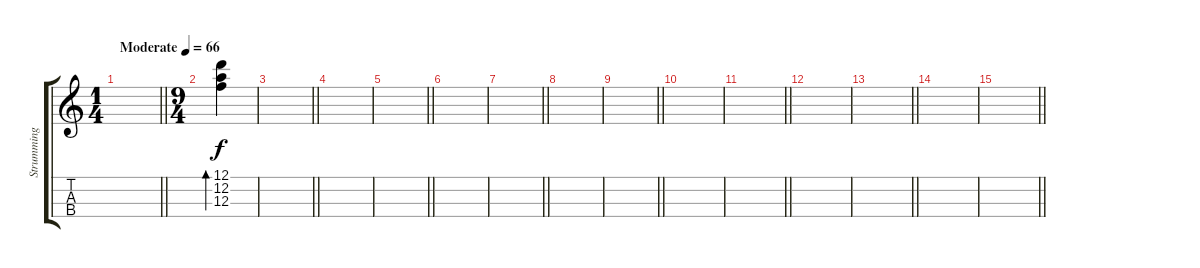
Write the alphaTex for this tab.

\track ("Strumming String Instrument" "Strumming ") {instrument electricguitarclean}
\staff {score tabs}
\tuning (D4 A3 F3 C3) {hide}
\ts (1 4)
\tempo (66 "Moderate")
\clef g2
\barLineRight lightlight
\ks c
|
\ts (9 4)
(12.1 12.2 12.3).4{bd 60} |
\barLineRight lightlight
|
|
\barLineRight lightlight
|
|
\barLineRight lightlight
|
|
\barLineRight lightlight
|
\section ("" "")
|
\barLineRight lightlight
|
|
\barLineRight lightlight
|
|
\barLineRight lightlight
